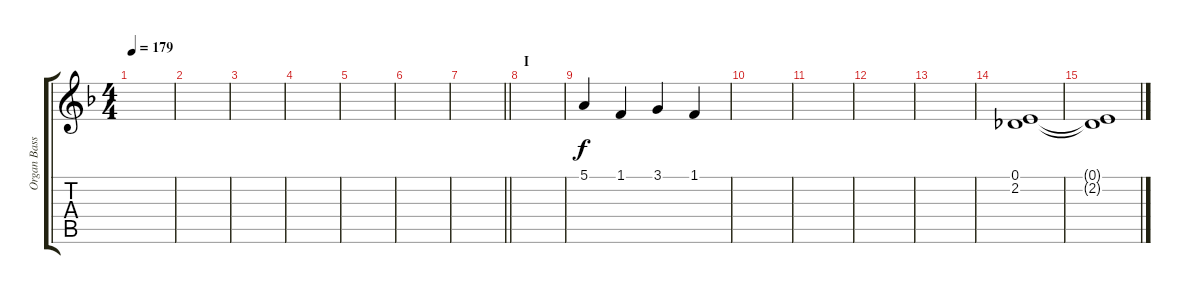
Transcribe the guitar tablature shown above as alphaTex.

\track ("Organ Bass" "Organ Bass") {instrument drawbarorgan}
\staff {score tabs}
\tuning (E4 B3 G3 D3 A2 E2) {hide}
\ts (4 4)
\tempo 179
\clef g2
\ks dminor
|
|
|
|
|
|
\barLineRight lightlight
|
\section ("" "I")
|
5.1.4 1.1.4 3.1.4 1.1.4 |
|
|
|
|
(0.1 2.2).1 |
(0.1{t} 2.2{t}).1
